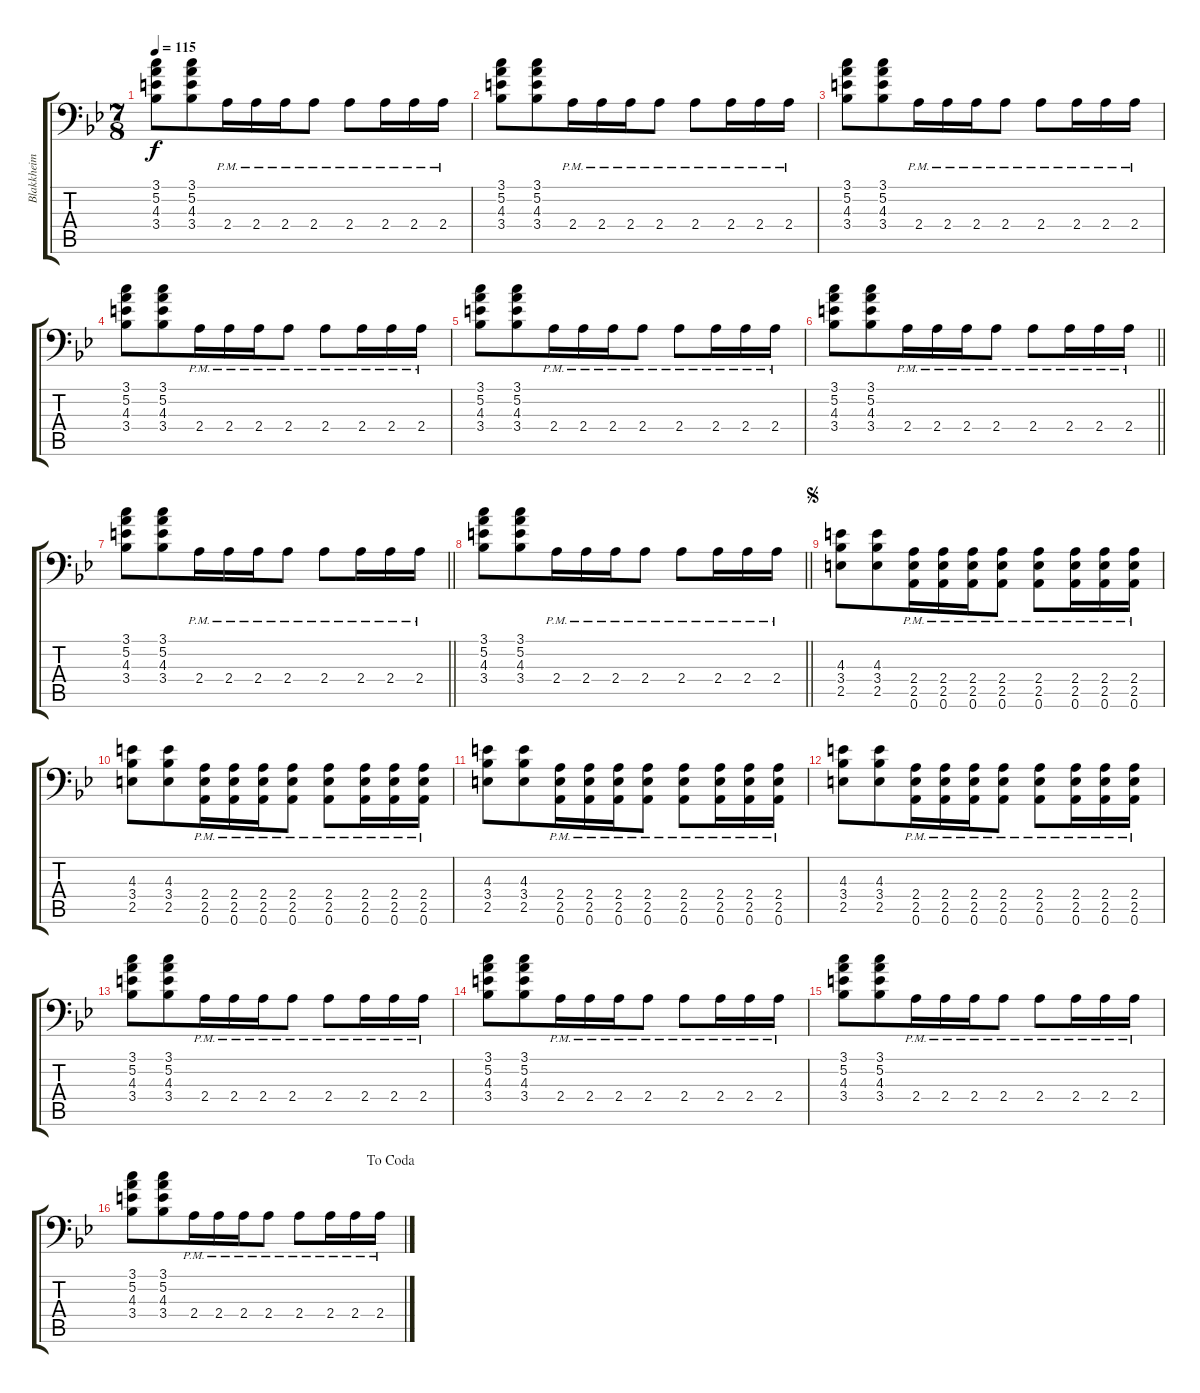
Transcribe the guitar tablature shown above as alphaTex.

\track ("Blakkheim" "Blakkheim") {instrument distortionguitar}
\staff {score tabs}
\tuning (A3 E3 C3 G2 D2 A1) {hide}
\ts (7 8)
\tempo 115
\clef f4
\ks bb
(3.1 5.2 4.3 3.4).8{dy f instrument distortionguitar} (3.1 5.2 4.3 3.4).8 2.4{pm}.16 2.4{pm}.16 2.4{pm}.16 2.4{pm}.8 2.4{pm}.8 2.4{pm}.16 2.4{pm}.16 2.4{pm}.16 |
(3.1 5.2 4.3 3.4).8 (3.1 5.2 4.3 3.4).8 2.4{pm}.16 2.4{pm}.16 2.4{pm}.16 2.4{pm}.8 2.4{pm}.8 2.4{pm}.16 2.4{pm}.16 2.4{pm}.16 |
(3.1 5.2 4.3 3.4).8 (3.1 5.2 4.3 3.4).8 2.4{pm}.16 2.4{pm}.16 2.4{pm}.16 2.4{pm}.8 2.4{pm}.8 2.4{pm}.16 2.4{pm}.16 2.4{pm}.16 |
(3.1 5.2 4.3 3.4).8 (3.1 5.2 4.3 3.4).8 2.4{pm}.16 2.4{pm}.16 2.4{pm}.16 2.4{pm}.8 2.4{pm}.8 2.4{pm}.16 2.4{pm}.16 2.4{pm}.16 |
(3.1 5.2 4.3 3.4).8 (3.1 5.2 4.3 3.4).8 2.4{pm}.16 2.4{pm}.16 2.4{pm}.16 2.4{pm}.8 2.4{pm}.8 2.4{pm}.16 2.4{pm}.16 2.4{pm}.16 |
\barLineRight lightlight
(3.1 5.2 4.3 3.4).8 (3.1 5.2 4.3 3.4).8 2.4{pm}.16 2.4{pm}.16 2.4{pm}.16 2.4{pm}.8 2.4{pm}.8 2.4{pm}.16 2.4{pm}.16 2.4{pm}.16 |
\barLineRight lightlight
(3.1 5.2 4.3 3.4).8 (3.1 5.2 4.3 3.4).8 2.4{pm}.16 2.4{pm}.16 2.4{pm}.16 2.4{pm}.8 2.4{pm}.8 2.4{pm}.16 2.4{pm}.16 2.4{pm}.16 |
\barLineRight lightlight
(3.1 5.2 4.3 3.4).8 (3.1 5.2 4.3 3.4).8 2.4{pm}.16 2.4{pm}.16 2.4{pm}.16 2.4{pm}.8 2.4{pm}.8 2.4{pm}.16 2.4{pm}.16 2.4{pm}.16 |
\jump segno
(4.3 3.4 2.5).8 (4.3 3.4 2.5).8 (2.4{pm} 2.5{pm} 0.6{pm}).16 (2.4{pm} 2.5{pm} 0.6{pm}).16 (2.4{pm} 2.5{pm} 0.6{pm}).16 (2.4{pm} 2.5{pm} 0.6{pm}).8 (2.4{pm} 2.5{pm} 0.6{pm}).8 (2.4{pm} 2.5{pm} 0.6{pm}).16 (2.4{pm} 2.5{pm} 0.6{pm}).16 (2.4{pm} 2.5{pm} 0.6{pm}).16 |
(4.3 3.4 2.5).8 (4.3 3.4 2.5).8 (2.4{pm} 2.5{pm} 0.6{pm}).16 (2.4{pm} 2.5{pm} 0.6{pm}).16 (2.4{pm} 2.5{pm} 0.6{pm}).16 (2.4{pm} 2.5{pm} 0.6{pm}).8 (2.4{pm} 2.5{pm} 0.6{pm}).8 (2.4{pm} 2.5{pm} 0.6{pm}).16 (2.4{pm} 2.5{pm} 0.6{pm}).16 (2.4{pm} 2.5{pm} 0.6{pm}).16 |
(4.3 3.4 2.5).8 (4.3 3.4 2.5).8 (2.4{pm} 2.5{pm} 0.6{pm}).16 (2.4{pm} 2.5{pm} 0.6{pm}).16 (2.4{pm} 2.5{pm} 0.6{pm}).16 (2.4{pm} 2.5{pm} 0.6{pm}).8 (2.4{pm} 2.5{pm} 0.6{pm}).8 (2.4{pm} 2.5{pm} 0.6{pm}).16 (2.4{pm} 2.5{pm} 0.6{pm}).16 (2.4{pm} 2.5{pm} 0.6{pm}).16 |
(4.3 3.4 2.5).8 (4.3 3.4 2.5).8 (2.4{pm} 2.5{pm} 0.6{pm}).16 (2.4{pm} 2.5{pm} 0.6{pm}).16 (2.4{pm} 2.5{pm} 0.6{pm}).16 (2.4{pm} 2.5{pm} 0.6{pm}).8 (2.4{pm} 2.5{pm} 0.6{pm}).8 (2.4{pm} 2.5{pm} 0.6{pm}).16 (2.4{pm} 2.5{pm} 0.6{pm}).16 (2.4{pm} 2.5{pm} 0.6{pm}).16 |
(3.1 5.2 4.3 3.4).8 (3.1 5.2 4.3 3.4).8 2.4{pm}.16 2.4{pm}.16 2.4{pm}.16 2.4{pm}.8 2.4{pm}.8 2.4{pm}.16 2.4{pm}.16 2.4{pm}.16 |
(3.1 5.2 4.3 3.4).8 (3.1 5.2 4.3 3.4).8 2.4{pm}.16 2.4{pm}.16 2.4{pm}.16 2.4{pm}.8 2.4{pm}.8 2.4{pm}.16 2.4{pm}.16 2.4{pm}.16 |
(3.1 5.2 4.3 3.4).8 (3.1 5.2 4.3 3.4).8 2.4{pm}.16 2.4{pm}.16 2.4{pm}.16 2.4{pm}.8 2.4{pm}.8 2.4{pm}.16 2.4{pm}.16 2.4{pm}.16 |
\jump dacoda
(3.1 5.2 4.3 3.4).8 (3.1 5.2 4.3 3.4).8 2.4{pm}.16 2.4{pm}.16 2.4{pm}.16 2.4{pm}.8 2.4{pm}.8 2.4{pm}.16 2.4{pm}.16 2.4{pm}.16
